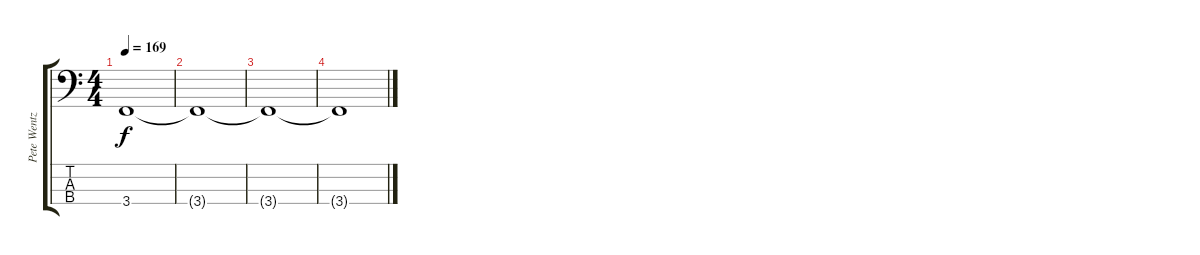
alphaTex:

\track ("Pete Wentz" "Pete Wentz") {instrument electricbassfinger}
\staff {score tabs}
\tuning (G2 D2 A1 D1) {hide}
\ts (4 4)
\tempo 169
\clef f4
\ks c
3.4{t}.1{dy f} |
3.4{t}.1 |
3.4{t}.1 |
3.4{t}.1
